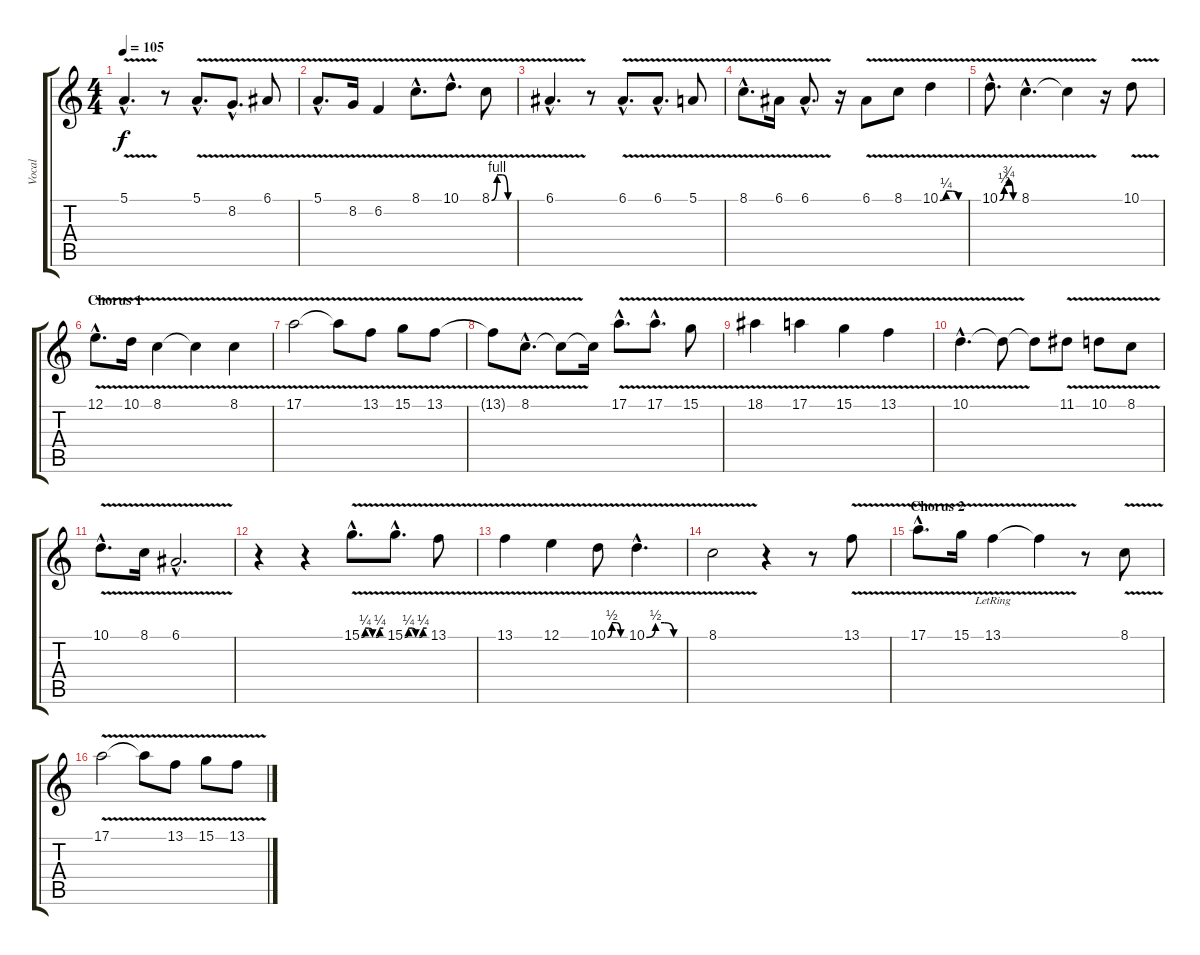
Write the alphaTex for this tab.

\track ("Vocal" "Vocal") {instrument flute}
\staff {score tabs}
\tuning (E4 B3 G3 D3 A2 E2) {hide}
\ts (4 4)
\tempo 105
\clef g2
\ks c
5.1{v hac}.4{d dy f} r.8 5.1{v hac}.8{d} 8.2{v hac}.8{d} 6.1{v}.8 |
5.1{v hac}.8{d} 8.2{v}.16 6.2{v}.4 8.1{v hac}.8{d} 10.1{v hac}.8{d} 8.1{be (custom 0 0 15 4 30 4 45 0 60 0) v}.8 |
6.1{v hac}.4{d} r.8 6.1{v hac}.8{d} 6.1{v hac}.8{d} 5.1{v}.8 |
8.1{v hac}.8{d} 6.1{v}.16 6.1{v hac}.8{d} r.16 6.1{v}.8 8.1{v}.8 10.1{be (custom 0 0 15 1 30 1 45 0 60 0) v}.4 |
10.1{be (custom 0 0 15 2 30 3 45 0 60 0) v hac}.8{d} 8.1{v hac}.4{d} 8.1{t}.4 r.16 10.1{v}.8 |
\section ("" "Chorus 1")
12.1{v hac}.8{d} 10.1{v}.16 8.1{v}.4 8.1{t}.4 8.1{v}.4 |
17.1{v}.2 17.1{t}.8 13.1{v}.8 15.1{v}.8 13.1{v}.8 |
13.1{t}.8 8.1{v hac}.8{d} 8.1{t}.8 8.1{t}.16 17.1{v hac}.8{d} 17.1{v hac}.8{d} 15.1{v}.8 |
18.1{v}.4 17.1{v}.4 15.1{v}.4 13.1{v}.4 |
10.1{v hac}.4{d} 10.1{t}.8 10.1{t}.8 11.1{v}.8 10.1{v}.8 8.1{v}.8 |
10.1{v hac}.8{d} 8.1{v}.16 6.1{v hac}.2{d} |
r.4 r.4 15.1{be (custom 0 0 10 1 20 1 30 0 40 0 50 1 60 1) v hac}.8{d} 15.1{be (custom 0 0 10 1 20 1 30 0 40 0 50 1 60 1) v hac}.8{d} 13.1{v}.8 |
13.1{v}.4 12.1{v}.4 10.1{be (custom 0 0 15 2 30 2 45 0 60 0) v}.8 10.1{be (custom 0 0 15 2 30 2 45 0 60 0) v hac}.4{d} |
8.1{v}.2 r.4 r.8 13.1{v}.8 |
\section ("" "Chorus 2")
17.1{v hac}.8{d} 15.1{v}.16 13.1{v lr}.4 13.1{t}.4 r.8 8.1{v}.8 |
17.1{v}.2 17.1{t}.8 13.1{v}.8 15.1{v}.8 13.1{v}.8
